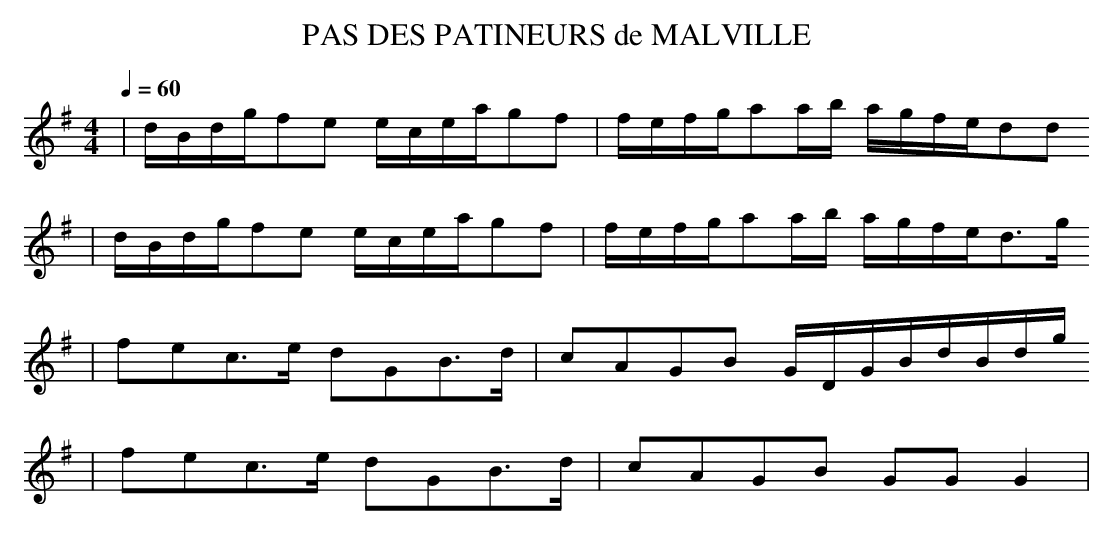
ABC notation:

X:1
T:PAS DES PATINEURS de MALVILLE
M:4/4
L:1/8
Q:1/4=60
K:G
|d/2B/2d/2g/2fe e/2c/2e/2a/2gf|f/2e/2f/2g/2aa/2b/2 a/2g/2f/2e/2dd
|d/2B/2d/2g/2fe e/2c/2e/2a/2gf|f/2e/2f/2g/2aa/2b/2 a/2g/2f/2e/2d3/2g/2
|fec3/2e/2 dGB3/2d/2|cAGB G/2D/2G/2B/2d/2B/2d/2g/2
|fec3/2e/2 dGB3/2d/2|cAGB GGG2|
